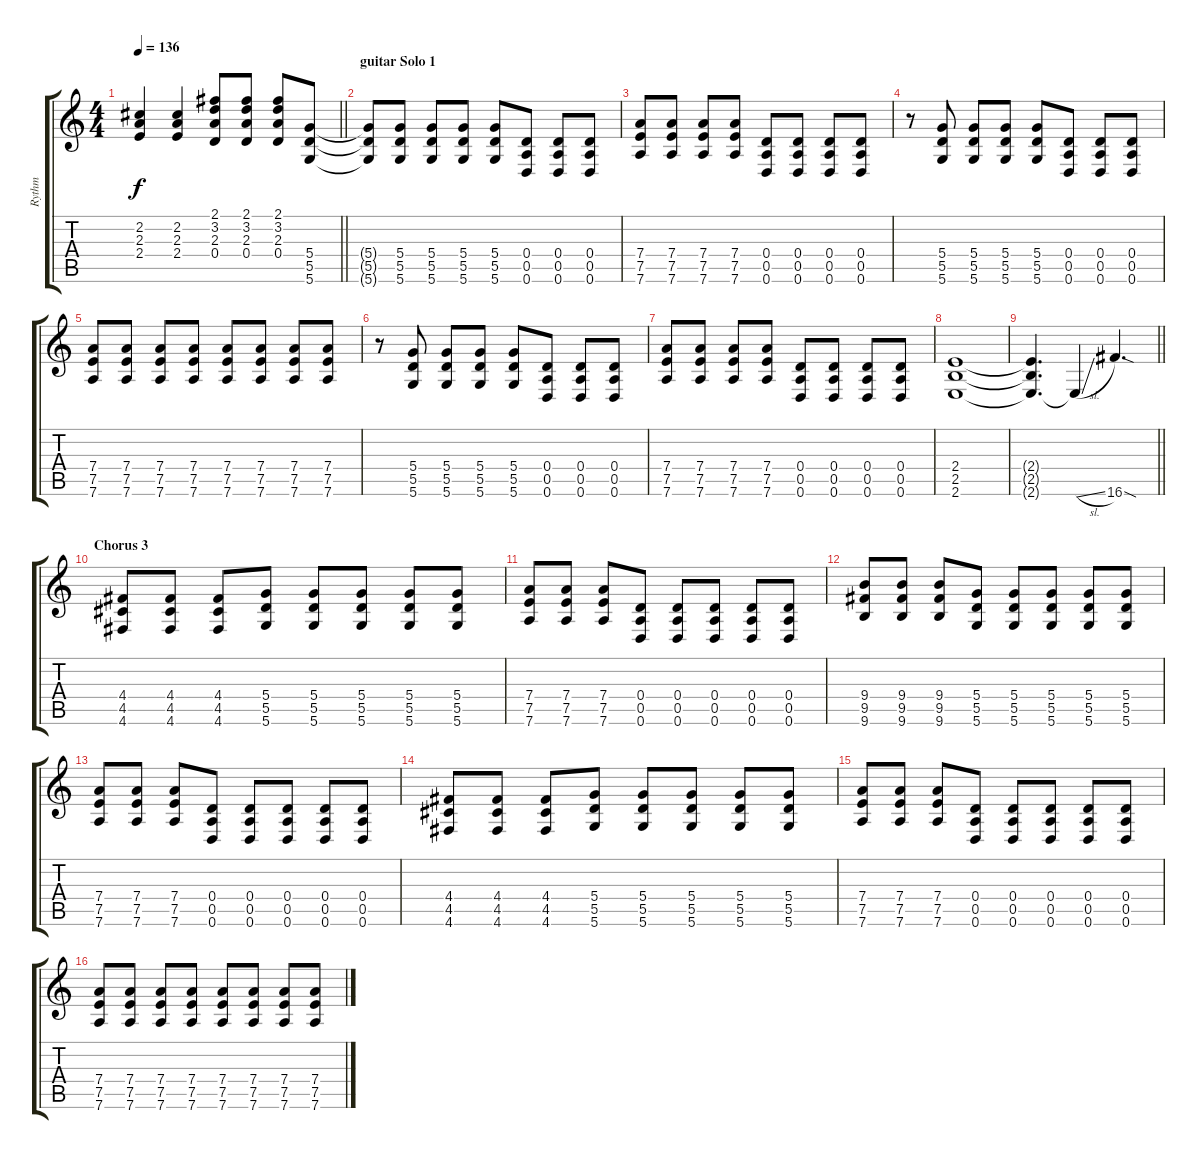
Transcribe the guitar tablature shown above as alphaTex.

\track ("Rythm" "Rythm") {instrument distortionguitar}
\staff {score tabs}
\tuning (E4 B3 G3 D3 A2 D2) {hide}
\ts (4 4)
\tempo 136
\clef g2
\barLineRight lightlight
\ks c
(2.2 2.3 2.4).4{dy f} (2.2 2.3 2.4).4 (2.1 3.2 2.3 0.4).8 (2.1 3.2 2.3 0.4).8 (2.1 3.2 2.3 0.4).8 (5.4 5.5 5.6).8 |
\section ("" "guitar Solo 1")
(5.4{t} 5.5{t} 5.6{t}).8 (5.4 5.5 5.6).8 (5.4 5.5 5.6).8 (5.4 5.5 5.6).8 (5.4 5.5 5.6).8 (0.4 0.5 0.6).8 (0.4 0.5 0.6).8 (0.4 0.5 0.6).8 |
(7.4 7.5 7.6).8 (7.4 7.5 7.6).8 (7.4 7.5 7.6).8 (7.4 7.5 7.6).8 (0.4 0.5 0.6).8 (0.4 0.5 0.6).8 (0.4 0.5 0.6).8 (0.4 0.5 0.6).8 |
r.8 (5.4 5.5 5.6).8 (5.4 5.5 5.6).8 (5.4 5.5 5.6).8 (5.4 5.5 5.6).8 (0.4 0.5 0.6).8 (0.4 0.5 0.6).8 (0.4 0.5 0.6).8 |
(7.4 7.5 7.6).8 (7.4 7.5 7.6).8 (7.4 7.5 7.6).8 (7.4 7.5 7.6).8 (7.4 7.5 7.6).8 (7.4 7.5 7.6).8 (7.4 7.5 7.6).8 (7.4 7.5 7.6).8 |
r.8 (5.4 5.5 5.6).8 (5.4 5.5 5.6).8 (5.4 5.5 5.6).8 (5.4 5.5 5.6).8 (0.4 0.5 0.6).8 (0.4 0.5 0.6).8 (0.4 0.5 0.6).8 |
(7.4 7.5 7.6).8 (7.4 7.5 7.6).8 (7.4 7.5 7.6).8 (7.4 7.5 7.6).8 (0.4 0.5 0.6).8 (0.4 0.5 0.6).8 (0.4 0.5 0.6).8 (0.4 0.5 0.6).8 |
(2.4 2.5 2.6).1 |
\barLineRight lightlight
(2.4{t} 2.5{t} 2.6{t}).4{d} 2.6{sl t}.4 16.6{sod}.4{d} |
\section ("" "Chorus 3")
(4.4 4.5 4.6).8 (4.4 4.5 4.6).8 (4.4 4.5 4.6).8 (5.4 5.5 5.6).8 (5.4 5.5 5.6).8 (5.4 5.5 5.6).8 (5.4 5.5 5.6).8 (5.4 5.5 5.6).8 |
(7.4 7.5 7.6).8 (7.4 7.5 7.6).8 (7.4 7.5 7.6).8 (0.4 0.5 0.6).8 (0.4 0.5 0.6).8 (0.4 0.5 0.6).8 (0.4 0.5 0.6).8 (0.4 0.5 0.6).8 |
(9.4 9.5 9.6).8 (9.4 9.5 9.6).8 (9.4 9.5 9.6).8 (5.4 5.5 5.6).8 (5.4 5.5 5.6).8 (5.4 5.5 5.6).8 (5.4 5.5 5.6).8 (5.4 5.5 5.6).8 |
(7.4 7.5 7.6).8 (7.4 7.5 7.6).8 (7.4 7.5 7.6).8 (0.4 0.5 0.6).8 (0.4 0.5 0.6).8 (0.4 0.5 0.6).8 (0.4 0.5 0.6).8 (0.4 0.5 0.6).8 |
(4.4 4.5 4.6).8 (4.4 4.5 4.6).8 (4.4 4.5 4.6).8 (5.4 5.5 5.6).8 (5.4 5.5 5.6).8 (5.4 5.5 5.6).8 (5.4 5.5 5.6).8 (5.4 5.5 5.6).8 |
(7.4 7.5 7.6).8 (7.4 7.5 7.6).8 (7.4 7.5 7.6).8 (0.4 0.5 0.6).8 (0.4 0.5 0.6).8 (0.4 0.5 0.6).8 (0.4 0.5 0.6).8 (0.4 0.5 0.6).8 |
(7.4 7.5 7.6).8 (7.4 7.5 7.6).8 (7.4 7.5 7.6).8 (7.4 7.5 7.6).8 (7.4 7.5 7.6).8 (7.4 7.5 7.6).8 (7.4 7.5 7.6).8 (7.4 7.5 7.6).8
